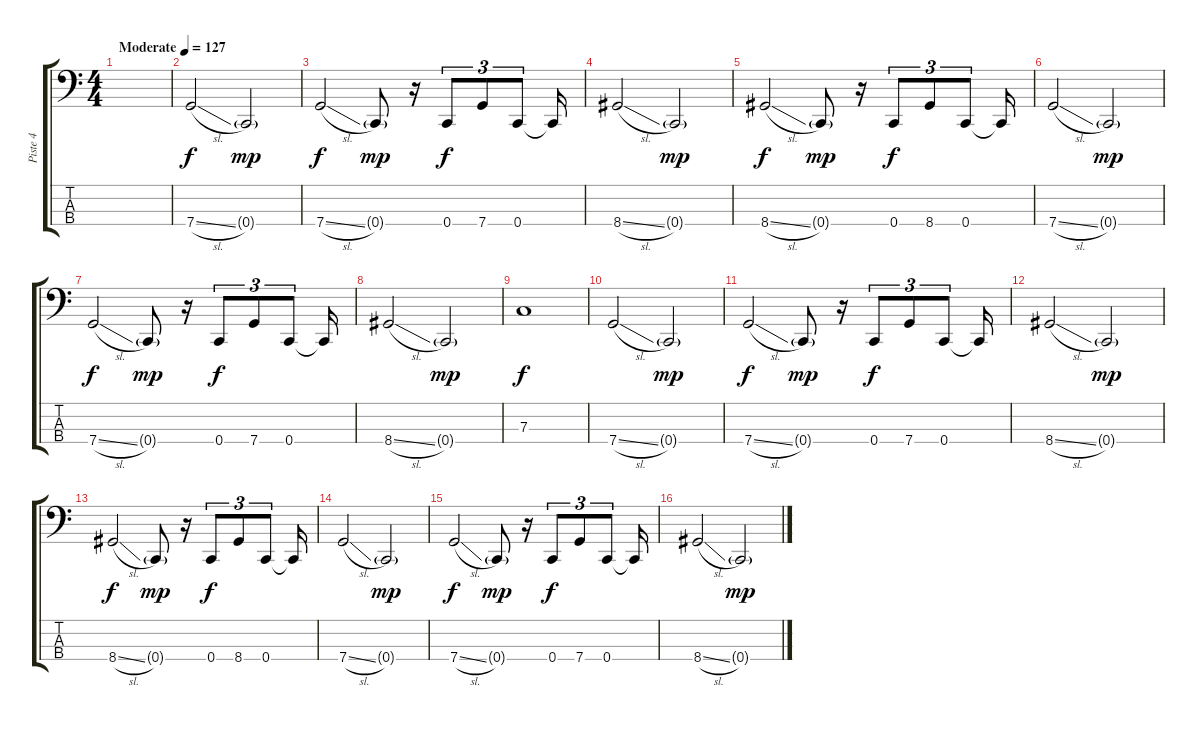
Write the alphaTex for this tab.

\track ("Piste 4" "Piste 4") {instrument electricbassfinger}
\staff {score tabs}
\tuning (Eb2 Bb1 F1 C1) {hide}
\ts (4 4)
\tempo (127 "Moderate")
\clef f4
\ks c
|
7.4{sl}.2 0.4{g}.2{dy mp} |
7.4{sl}.2{dy f} 0.4{g}.8{dy mp} r.16 0.4.8{tu (3 2) dy f} 7.4.8{tu (3 2)} 0.4.8{tu (3 2)} 0.4{t}.16 |
8.4{sl}.2 0.4{g}.2{dy mp} |
8.4{sl}.2{dy f} 0.4{g}.8{dy mp} r.16 0.4.8{tu (3 2) dy f} 8.4.8{tu (3 2)} 0.4.8{tu (3 2)} 0.4{t}.16 |
7.4{sl}.2 0.4{g}.2{dy mp} |
7.4{sl}.2{dy f} 0.4{g}.8{dy mp} r.16 0.4.8{tu (3 2) dy f} 7.4.8{tu (3 2)} 0.4.8{tu (3 2)} 0.4{t}.16 |
8.4{sl}.2 0.4{g}.2{dy mp} |
7.3.1{dy f} |
7.4{sl}.2 0.4{g}.2{dy mp} |
7.4{sl}.2{dy f} 0.4{g}.8{dy mp} r.16 0.4.8{tu (3 2) dy f} 7.4.8{tu (3 2)} 0.4.8{tu (3 2)} 0.4{t}.16 |
8.4{sl}.2 0.4{g}.2{dy mp} |
8.4{sl}.2{dy f} 0.4{g}.8{dy mp} r.16 0.4.8{tu (3 2) dy f} 8.4.8{tu (3 2)} 0.4.8{tu (3 2)} 0.4{t}.16 |
7.4{sl}.2 0.4{g}.2{dy mp} |
7.4{sl}.2{dy f} 0.4{g}.8{dy mp} r.16 0.4.8{tu (3 2) dy f} 7.4.8{tu (3 2)} 0.4.8{tu (3 2)} 0.4{t}.16 |
8.4{sl}.2 0.4{g}.2{dy mp}
